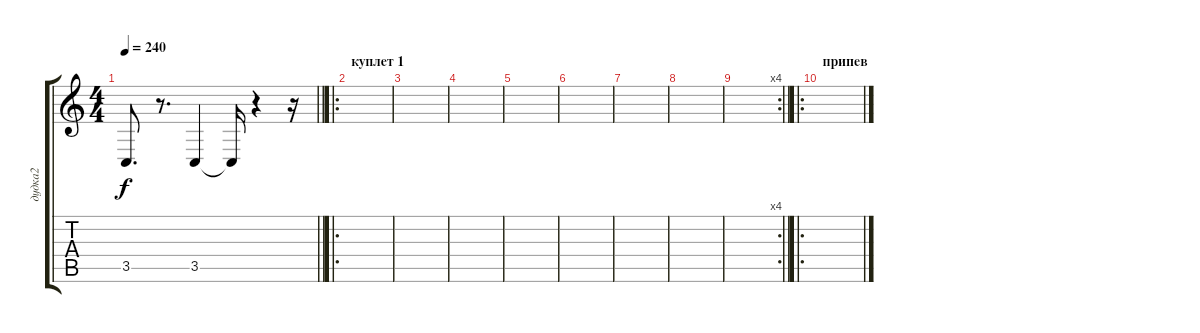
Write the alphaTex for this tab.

\track ("дудка2" "дудка2") {instrument trombone}
\staff {score tabs}
\tuning (E4 B3 G3 D3 A2 E2) {hide}
\ts (4 4)
\tempo 240
\clef g2
\barLineRight lightlight
\ks c
3.5.8{d dy f} r.8{d} 3.5.4 3.5{t}.16 r.4 r.16 |
\ro
\section ("" "куплет 1")
|
|
|
|
|
|
|
\rc 4
\barLineRight lightlight
|
\ro
\section ("" "припев")
